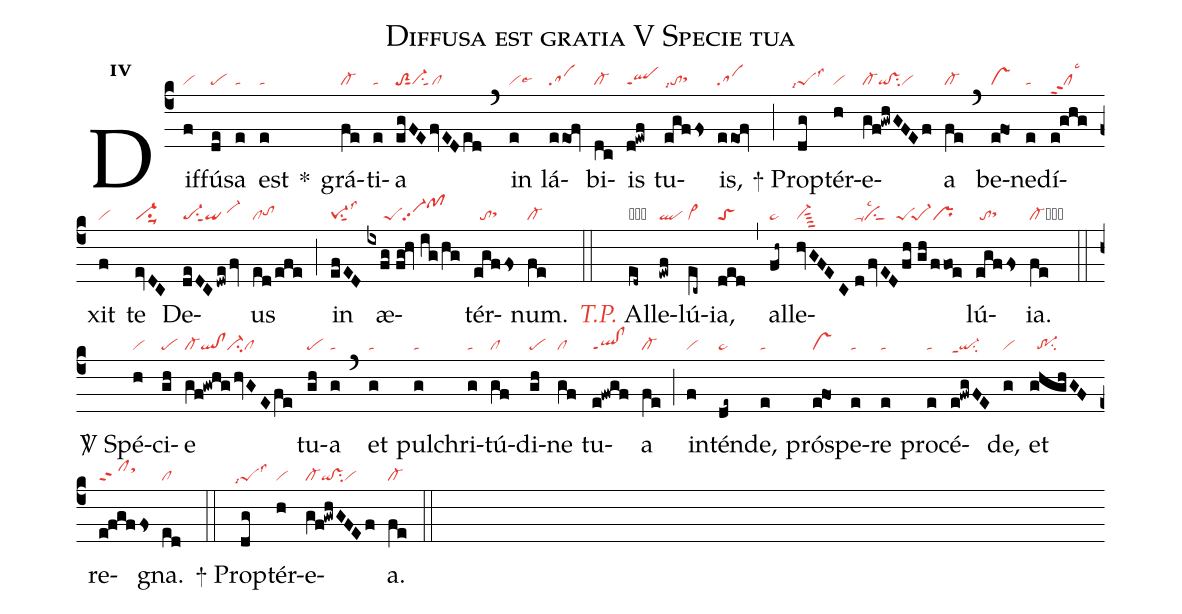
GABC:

name:Diffusa est gratia V Specie tua;
office-part:re;
mode:4;
nabc-lines:1;
%%
initial-style: 1;
name: Diffusa est gratia;
mode:4;
office-part: Responsorium;
annotation: Resp.;
annotation:iv;
nabc-lines:1;
%%
(c4) Dif(f|vi)fú(de|pe)sa(e|ta) est(e|ta) <sp>*</sp>() grá(fe|cl-)ti(e|ta)a(egFEfvEDed|toS2sut1vi-su1sut1cl) (`) in(e|vilse6) lá(eeof|sa)bi(dc|cl-)is(d!ewf|qlppt1) tu(egffs|tolsi7sthh)is,(eeof|sa) (;)
<sp>+</sp> Prop(dg|``peSlsi7lss3)tér(h|vi)e(gf!gwhGFEf|cl-qi!vssu2vi)a(fe|cl-) (`) be(e@fo1|vs)ne(e|ta)dí(e!ghg|clppt2lsc3)xit(f|vi) te(evDC|vi-su1suu1) De(deDC/dwe/fv|pe-su1sut1qi/vi-hi)us(ed/efe|cltohh) (;) in(efED|pe-1su1sut1lss3) æ(ixfg//fg!hv//ig/hg|/////peSvi-pp2pfhk)tér(egffs|//tosthh)num.(fe|cl-) (::)<c><i>T.P.</i></c> Al(ed~|obvi>)le(ewf|ql)lú(ec~|vi>)ia,(ded|toS) (,) al(fh~|pe~)le(hvGFEC//|vi-sut4|d/fvED/fh//gh/ffoe|visu1sut1ppu1lsc2///peS`pe-1pr)lú(egffs|/tosthh)ia.(fe|cl-cb) (::)

<sp>V/</sp> Spé(h|vi)ci(gh|pe)e(gf!gwhg/hvGEfe|cl-ql!clci-cl) tu(gh|pe)a(g|ta) (`) et(g|ta) pul(g|ta)chri(g|ta)tú(gf|cl)di(gh|pe)ne(gf|cl) tu(e!fwgf|ql!clppt1)a(fe|cl-) (;) in(f|vi)tén(de~|pe~)de,(e|ta) prós(e@fo1|vs)pe(e|ta)re(e|ta) pro(e|ta)cé(e!fwgFE|qi-ppt1su2)de,(g|vi) et(ghghGF|//tr-1su2) re(e!fgffs|clppt2sthj)gna.(ed|cl) (::)
<sp>+</sp> Prop(dg|``peSlsi7lss3)tér(h|vi)e(gf!gwhGFEf|cl-qi!vssu2vi)a.(fe|cl-) (::)
